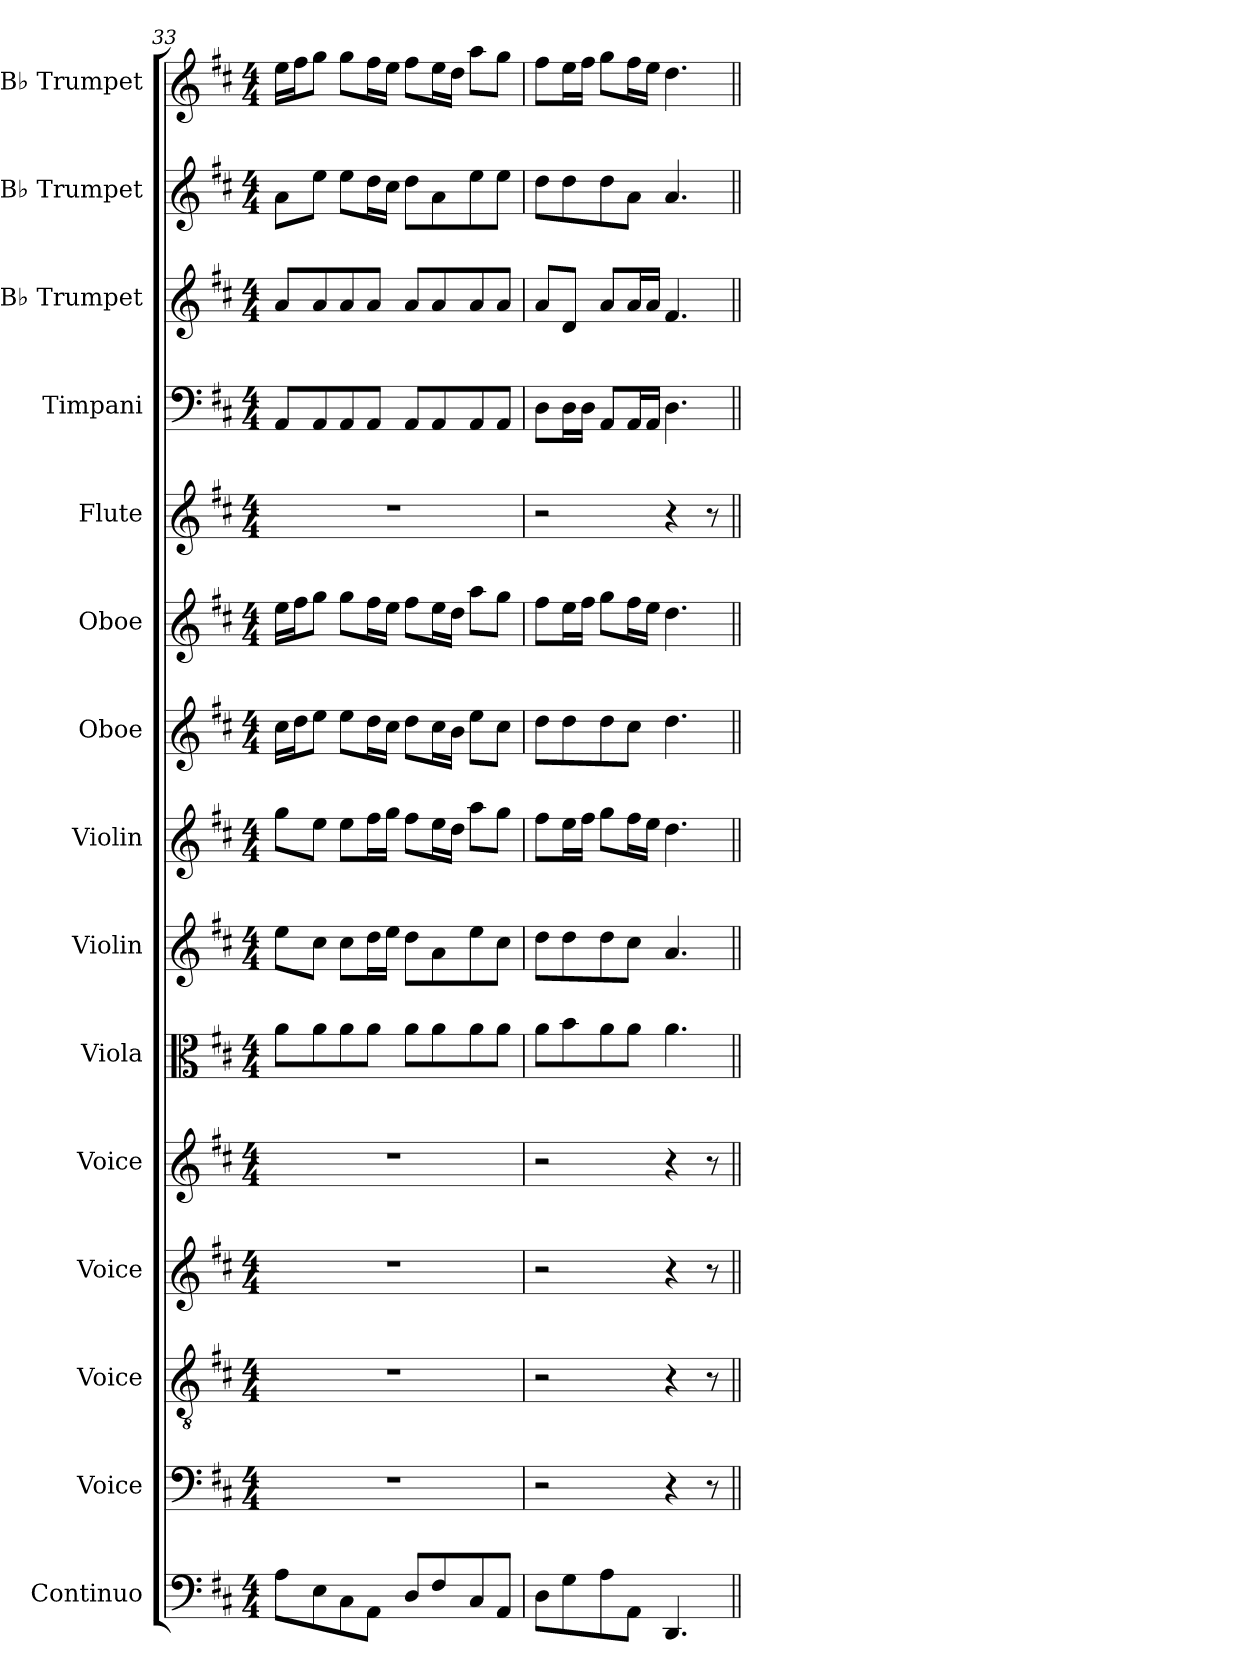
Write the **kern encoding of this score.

**kern	**kern	**kern	**kern	**kern	**kern	**kern	**kern	**kern	**kern	**kern	**kern	**kern	**kern	**kern
*part15	*part14	*part13	*part12	*part11	*part10	*part9	*part8	*part7	*part6	*part5	*part4	*part3	*part2	*part1
*staff15	*staff14	*staff13	*staff12	*staff11	*staff10	*staff9	*staff8	*staff7	*staff6	*staff5	*staff4	*staff3	*staff2	*staff1
*I"Continuo	*I"Voice	*I"Voice	*I"Voice	*I"Voice	*I"Viola	*I"Violin	*I"Violin	*I"Oboe	*I"Oboe	*I"Flute	*I"Timpani	*I"B♭ Trumpet	*I"B♭ Trumpet	*I"B♭ Trumpet
*I'Cont.	*I'V	*I'V	*I'V	*I'V	*I'Vla.	*I'Vln.	*I'Vln.	*I'Ob.	*I'Ob.	*I'Fl.	*I'Timp.	*I'B♭ Tpt.	*I'B♭ Tpt.	*I'B♭ Tpt.
*clefF4	*clefF4	*clefGv2	*clefG2	*clefG2	*clefC3	*clefG2	*clefG2	*clefG2	*clefG2	*clefG2	*clefF4	*clefG2	*clefG2	*clefG2
*	*	*	*	*	*	*	*	*	*	*	*	*ITrd1c2	*ITrd1c2	*ITrd1c2
*k[f#c#]	*k[f#c#]	*k[f#c#]	*k[f#c#]	*k[f#c#]	*k[f#c#]	*k[f#c#]	*k[f#c#]	*k[f#c#]	*k[f#c#]	*k[f#c#]	*k[f#c#]	*k[]	*k[]	*k[]
*M4/4	*M4/4	*M4/4	*M4/4	*M4/4	*M4/4	*M4/4	*M4/4	*M4/4	*M4/4	*M4/4	*M4/4	*M4/4	*M4/4	*M4/4
=33	=33	=33	=33	=33	=33	=33	=33	=33	=33	=33	=33	=33	=33	=33
8AL	1r	1r	1r	1r	8aL	8eeL	8ggL	16cc#LL	16eeLL	1r	8AAL	8gL	8gL	16ddLL
.	.	.	.	.	.	.	.	16ddJ	16ff#J	.	.	.	.	16eeJ
8E	.	.	.	.	8a	8cc#J	8eeJ	8eeJ	8ggJ	.	8AA	8g	8ddJ	8ffJ
8C#	.	.	.	.	8a	8cc#L	8eeL	8eeL	8ggL	.	8AA	8g	8ddL	8ffL
8AAJ	.	.	.	.	8aJ	16ddL	16ff#L	16ddL	16ff#L	.	8AAJ	8gJ	16ccL	16eeL
.	.	.	.	.	.	16eeJJ	16ggJJ	16cc#JJ	16eeJJ	.	.	.	16bJJ	16ddJJ
8DL	.	.	.	.	8aL	8ddL	8ff#L	8ddL	8ff#L	.	8AAL	8gL	8ccL	8eeL
8F#	.	.	.	.	8a	8a	16eeL	16cc#L	16eeL	.	8AA	8g	8g	16ddL
.	.	.	.	.	.	.	16ddJJ	16bJJ	16ddJJ	.	.	.	.	16ccJJ
8C#	.	.	.	.	8a	8ee	8aaL	8eeL	8aaL	.	8AA	8g	8dd	8ggL
8AAJ	.	.	.	.	8aJ	8cc#J	8ggJ	8cc#J	8ggJ	.	8AAJ	8gJ	8ddJ	8ffJ
=34	=34	=34	=34	=34	=34	=34	=34	=34	=34	=34	=34	=34	=34	=34
8DL	2r	2r	2r	2r	8aL	8ddL	8ff#L	8ddL	8ff#L	2r	8DL	8gL	8ccL	8eeL
8G	.	.	.	.	8b	8dd	16eeL	8dd	16eeL	.	16DL	8cJ	8cc	16ddL
.	.	.	.	.	.	.	16ff#JJ	.	16ff#JJ	.	16DJJ	.	.	16eeJJ
8A	.	.	.	.	8a	8dd	8ggL	8dd	8ggL	.	8AAL	8gL	8cc	8ffL
8AAJ	.	.	.	.	8aJ	8cc#J	16ff#L	8cc#J	16ff#L	.	16AAL	16gL	8gJ	16eeL
.	.	.	.	.	.	.	16eeJJ	.	16eeJJ	.	16AAJJ	16gJJ	.	16ddJJ
4.DD	4r	4r	4r	4r	4.a	4.a	4.dd	4.dd	4.dd	4r	4.D	4.e	4.g	4.cc
.	8r	8r	8r	8r	.	.	.	.	.	8r	.	.	.	.
=||	=||	=||	=||	=||	=||	=||	=||	=||	=||	=||	=||	=||	=||	=||
*-	*-	*-	*-	*-	*-	*-	*-	*-	*-	*-	*-	*-	*-	*-
